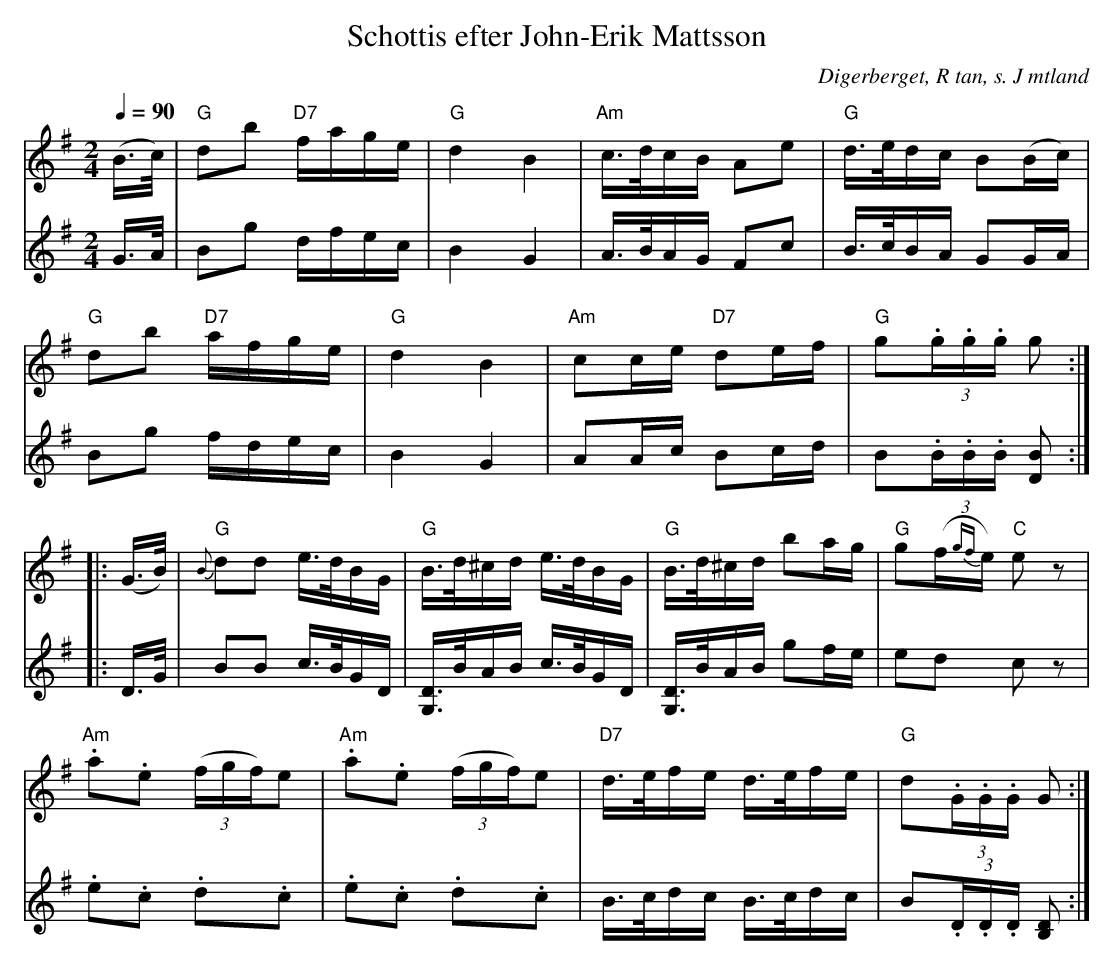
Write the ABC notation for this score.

X:1
T:Schottis efter John-Erik Mattsson
O:Digerberget, R tan, s. J mtland
M:2/4
L:1/16
Q:1/4=90
K:G
V:1
(B>c)|"G"d2b2 "D7"fage|"G"d4B4|"Am"c>dcB A2e2|"G"d>edc B2(Bc)|!
"G"d2b2 "D7"afge|"G"d4B4|"Am"c2ce "D7"d2ef|"G"g2(3.g.g.g g2::!
(G>B)|{B}"G"d2d2 e>dBG|"G"B>d^cd e>dBG|"G"B>d^cd b2ag|"G"g2(f{gf}e) "C"e2z2|!
"Am".a2.e2 (3(fgf)e2|"Am".a2.e2 (3(fgf)e2|"D7"d>efe d>efe|"G"d2(3.G.G.G G2:|]
V:2
G>A|B2g2 dfec|B4G4|A>BAG F2c2|B>cBA G2GA|!
B2g2 fdec|B4G4|A2Ac B2cd|B2(3.B.B.B [D2B2]::!
D>G|B2B2 c>BGD|[G,3/2D3/2]B/AB c>BGD|[G,3/2D3/2]B/AB g2fe|e2d2 c2z2|!
.e2.c2 .d2.c2|.e2.c2 .d2.c2|B>cdc B>cdc|B2(3.D.D.D [B,2D2]:|]
